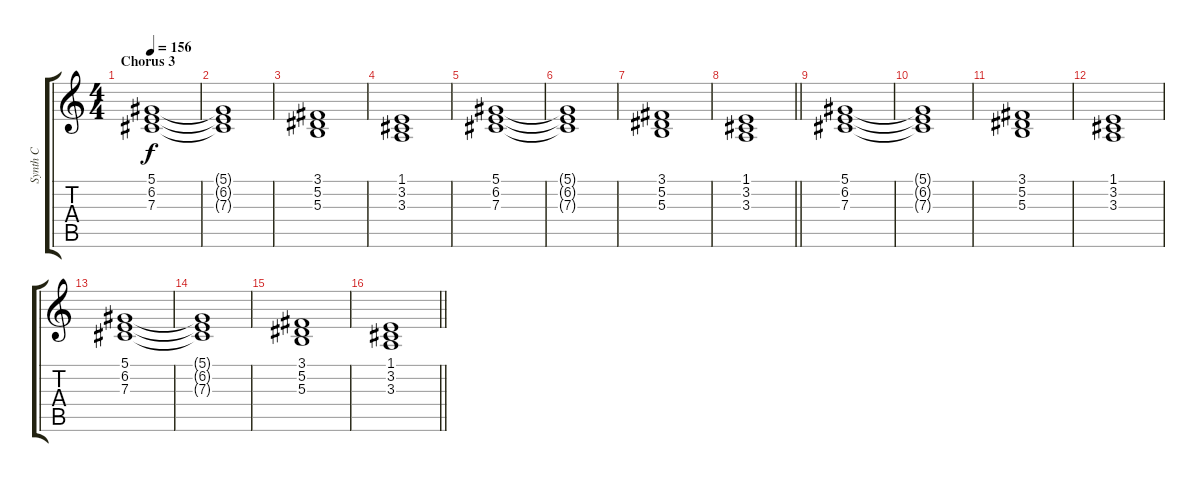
\track ("Synth C" "Synth C") {instrument pad4choir}
\staff {score tabs}
\tuning (Eb4 Bb3 Gb3 Db3 Ab2 Eb2) {hide}
\ts (4 4)
\section ("" "Chorus 3")
\tempo 156
\clef g2
\ks c
(5.1 6.2 7.3).1{dy f} |
(5.1{t} 6.2{t} 7.3{t}).1 |
(3.1 5.2 5.3).1 |
(1.1 3.2 3.3).1 |
(5.1 6.2 7.3).1 |
(5.1{t} 6.2{t} 7.3{t}).1 |
(3.1 5.2 5.3).1 |
\barLineRight lightlight
(1.1 3.2 3.3).1 |
(5.1 6.2 7.3).1 |
(5.1{t} 6.2{t} 7.3{t}).1 |
(3.1 5.2 5.3).1 |
(1.1 3.2 3.3).1 |
(5.1 6.2 7.3).1 |
(5.1{t} 6.2{t} 7.3{t}).1 |
(3.1 5.2 5.3).1 |
\barLineRight lightlight
(1.1 3.2 3.3).1
